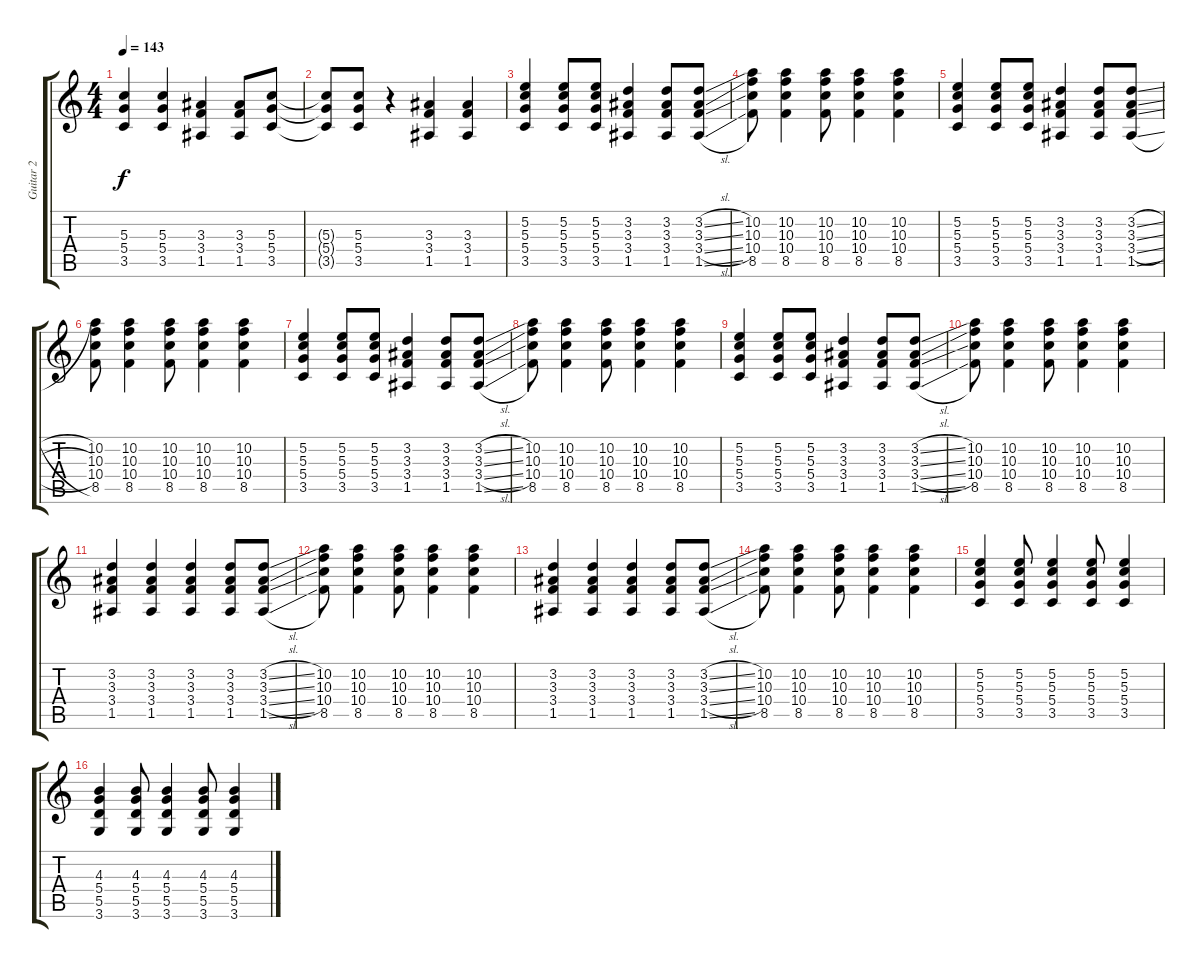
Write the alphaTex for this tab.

\track ("Guitar 2" "Guitar 2") {instrument electricguitarclean}
\staff {score tabs}
\tuning (E4 B3 G3 D3 A2 E2) {hide}
\ts (4 4)
\tempo 143
\clef g2
\ks c
(5.3 5.4 3.5).4{dy f} (5.3 5.4 3.5).4 (3.3 3.4 1.5).4 (3.3 3.4 1.5).8 (5.3 5.4 3.5).8 |
(5.3{t} 5.4{t} 3.5{t}).8 (5.3 5.4 3.5).8 r.4 (3.3 3.4 1.5).4 (3.3 3.4 1.5).4 |
(5.2 5.3 5.4 3.5).4 (5.2 5.3 5.4 3.5).8 (5.2 5.3 5.4 3.5).8 (3.2 3.3 3.4 1.5).4 (3.2 3.3 3.4 1.5).8 (3.2{sl} 3.3{sl} 3.4{sl} 1.5{sl}).8 |
(10.2 10.3 10.4 8.5).8 (10.2 10.3 10.4 8.5).4 (10.2 10.3 10.4 8.5).8 (10.2 10.3 10.4 8.5).4 (10.2 10.3 10.4 8.5).4 |
(5.2 5.3 5.4 3.5).4 (5.2 5.3 5.4 3.5).8 (5.2 5.3 5.4 3.5).8 (3.2 3.3 3.4 1.5).4 (3.2 3.3 3.4 1.5).8 (3.2{sl} 3.3{sl} 3.4{sl} 1.5{sl}).8 |
(10.2 10.3 10.4 8.5).8 (10.2 10.3 10.4 8.5).4 (10.2 10.3 10.4 8.5).8 (10.2 10.3 10.4 8.5).4 (10.2 10.3 10.4 8.5).4 |
(5.2 5.3 5.4 3.5).4 (5.2 5.3 5.4 3.5).8 (5.2 5.3 5.4 3.5).8 (3.2 3.3 3.4 1.5).4 (3.2 3.3 3.4 1.5).8 (3.2{sl} 3.3{sl} 3.4{sl} 1.5{sl}).8 |
(10.2 10.3 10.4 8.5).8 (10.2 10.3 10.4 8.5).4 (10.2 10.3 10.4 8.5).8 (10.2 10.3 10.4 8.5).4 (10.2 10.3 10.4 8.5).4 |
(5.2 5.3 5.4 3.5).4 (5.2 5.3 5.4 3.5).8 (5.2 5.3 5.4 3.5).8 (3.2 3.3 3.4 1.5).4 (3.2 3.3 3.4 1.5).8 (3.2{sl} 3.3{sl} 3.4{sl} 1.5{sl}).8 |
(10.2 10.3 10.4 8.5).8 (10.2 10.3 10.4 8.5).4 (10.2 10.3 10.4 8.5).8 (10.2 10.3 10.4 8.5).4 (10.2 10.3 10.4 8.5).4 |
(3.2 3.3 3.4 1.5).4 (3.2 3.3 3.4 1.5).4 (3.2 3.3 3.4 1.5).4 (3.2 3.3 3.4 1.5).8 (3.2{sl} 3.3{sl} 3.4{sl} 1.5{sl}).8 |
(10.2 10.3 10.4 8.5).8 (10.2 10.3 10.4 8.5).4 (10.2 10.3 10.4 8.5).8 (10.2 10.3 10.4 8.5).4 (10.2 10.3 10.4 8.5).4 |
(3.2 3.3 3.4 1.5).4 (3.2 3.3 3.4 1.5).4 (3.2 3.3 3.4 1.5).4 (3.2 3.3 3.4 1.5).8 (3.2{sl} 3.3{sl} 3.4{sl} 1.5{sl}).8 |
(10.2 10.3 10.4 8.5).8 (10.2 10.3 10.4 8.5).4 (10.2 10.3 10.4 8.5).8 (10.2 10.3 10.4 8.5).4 (10.2 10.3 10.4 8.5).4 |
(5.2 5.3 5.4 3.5).4 (5.2 5.3 5.4 3.5).8 (5.2 5.3 5.4 3.5).4 (5.2 5.3 5.4 3.5).8 (5.2 5.3 5.4 3.5).4 |
(4.3 5.4 5.5 3.6).4 (4.3 5.4 5.5 3.6).8 (4.3 5.4 5.5 3.6).4 (4.3 5.4 5.5 3.6).8 (4.3 5.4 5.5 3.6).4
